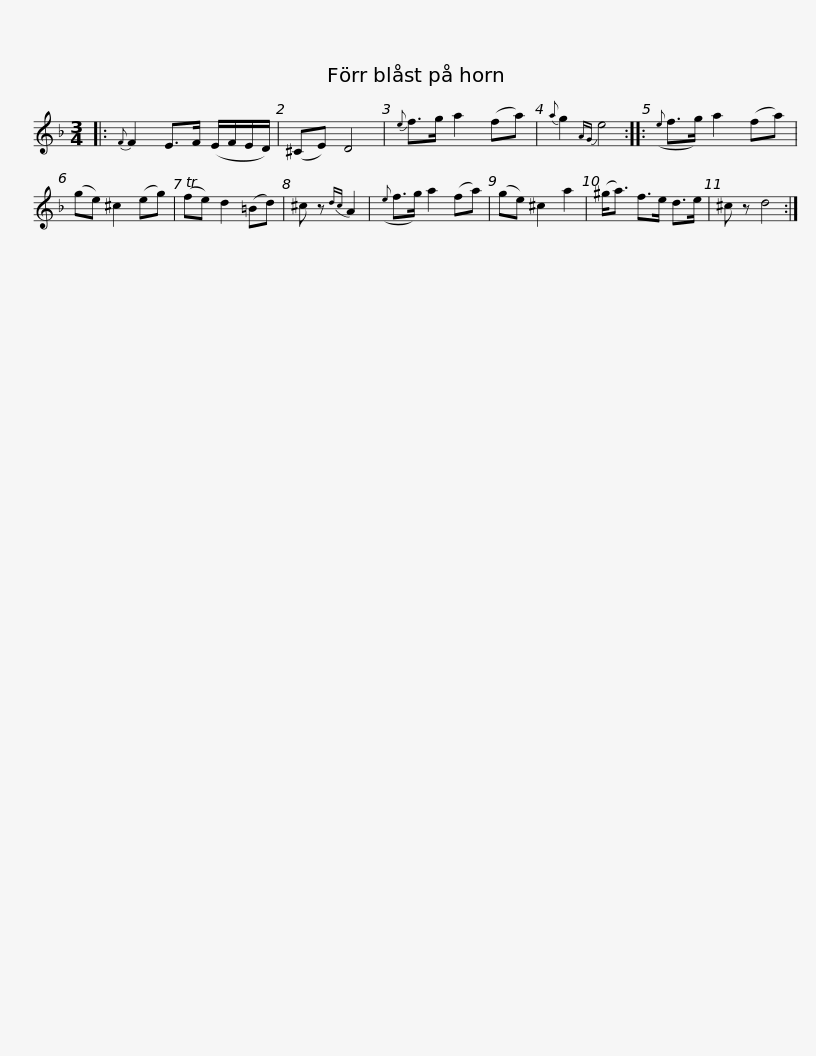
X:1
L:1/8
M:3/4
I:linebreak $
K:Dmin
V:1 treble
V:1
|:{F} F2 E>F (E/F/E/D/) | (^CE) D4 |{e} f>g a2 (fa) |{a} g2{AG} e4 ::({e} f>g) a2 (fa) | %5
 (ge) ^c2 (eg) | (Tfe) d2 (=Bd) |$ ^c z{dc} A2 |({e} f>g) a2 (fa) | (ge) ^c2 a2 | %10
 (^g<a) f>e d>e | ^c z d4 :| %12
